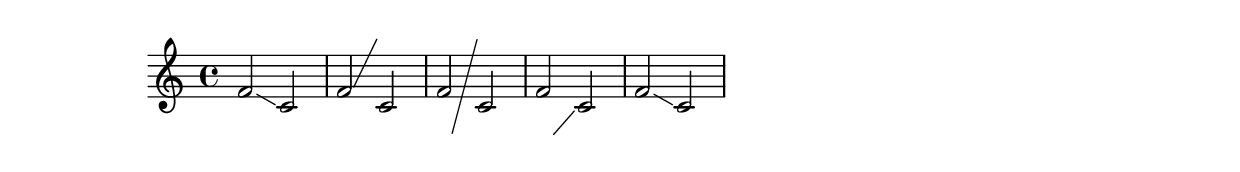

\header
{
  texidoc = "nested properties may also be reverted. This uses
Scheme list syntax."

}

\version "2.17.6"

\relative c' {
  f2 \glissando c
  \override Glissando.bound-details.right.Y = #4
  f2 \glissando c |
  \override Glissando.bound-details.left.Y = #-6
  f2 \glissando c
  \revert Glissando.bound-details.right.Y
  f2 \glissando c
  \revert Glissando.bound-details.left.Y
  f2 \glissando c
}


\paper {
  ragged-right = ##t
}
